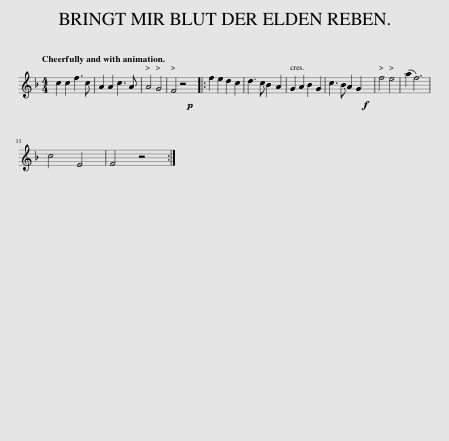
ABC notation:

X:1
L:1/8
Q:1/4=120
M:4/4
I:linebreak $
K:F
V:1 treble
V:1
 c2 c2 f3 c | A2 A2 c3 A | A4 G4 | F4 z4!p! |: f2 e2 d2 c2 | %5
 d3 c B2 A2 | G2 A2 B2 G2 | c3 B A2 G2!f! | f4 e4 | (a2 f6) |$ %10
 c4 E4 | F4 z4 :| %12
